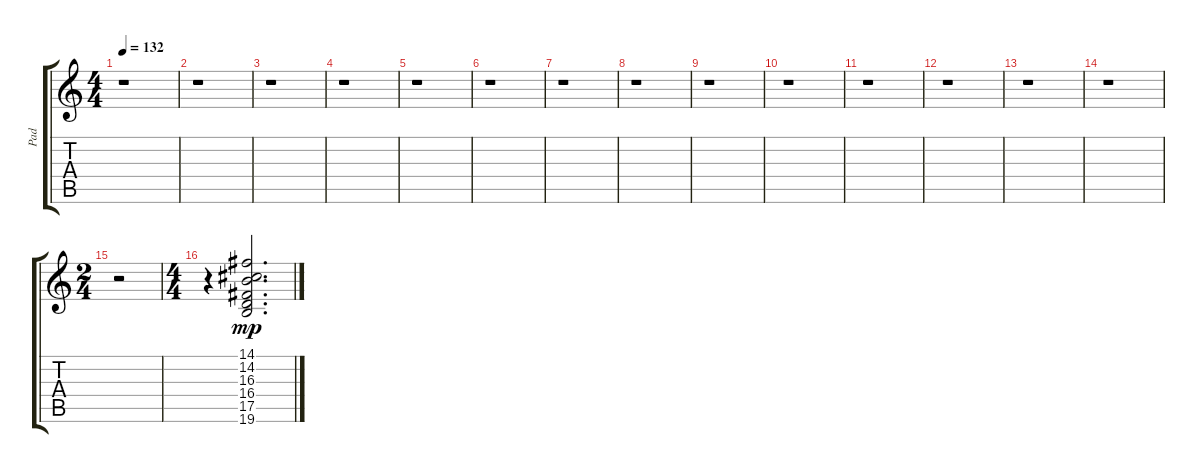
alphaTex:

\track ("Pad" "Pad") {instrument fx6goblins}
\staff {score tabs}
\tuning (E4 B3 G3 D3 A2 E2) {hide}
\ts (4 4)
\tempo 132
\clef g2
\ks c
r.1{dy mp} |
r.1 |
r.1 |
r.1 |
r.1 |
r.1 |
r.1 |
r.1 |
r.1 |
r.1 |
r.1 |
r.1 |
r.1 |
r.1 |
\ts (2 4)
r.2 |
\ts (4 4)
r.4 (14.1 14.2 16.3 16.4 17.5 19.6).2{d}
